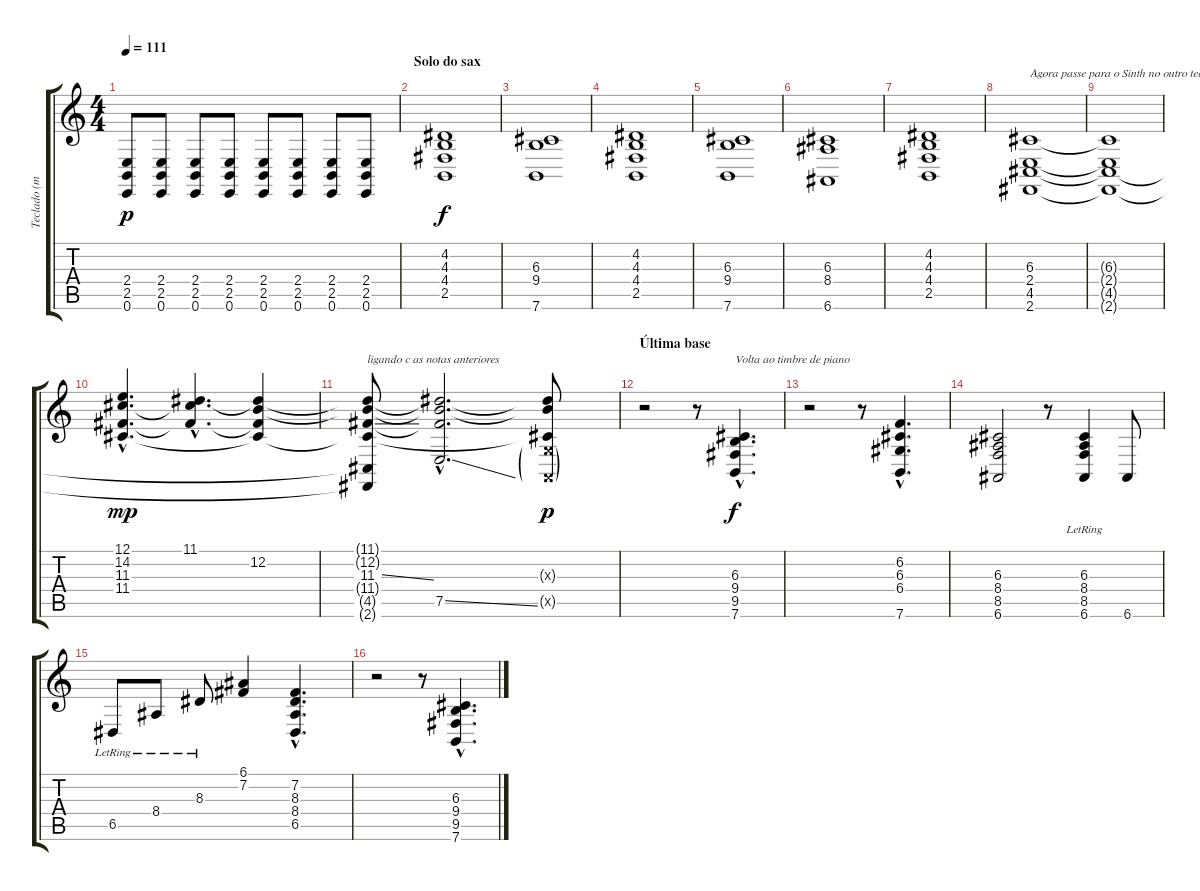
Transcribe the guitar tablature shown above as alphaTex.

\track ("Teclado (mão esquerda)" "Teclado (m") {instrument electricgrandpiano}
\staff {score tabs}
\tuning (E4 B3 G3 D3 A2 E2) {hide}
\ts (4 4)
\tempo 111
\clef g2
\ks c
(2.4 2.5 0.6).8{dy p} (2.4 2.5 0.6).8 (2.4 2.5 0.6).8 (2.4 2.5 0.6).8 (2.4 2.5 0.6).8 (2.4 2.5 0.6).8 (2.4 2.5 0.6).8 (2.4 2.5 0.6).8 |
\section ("" "Solo do sax")
(4.2 4.3 4.4 2.5).1{dy f} |
(6.3 9.4 7.6).1 |
(4.2 4.3 4.4 2.5).1 |
(6.3 9.4 7.6).1 |
(6.3 8.4 6.6).1 |
(4.2 4.3 4.4 2.5).1 |
(6.3 2.4 4.5 2.6).1{txt "Agora passe para o Sinth no outro teclado"} |
(6.3{t} 2.4{t} 4.5{t} 2.6{t}).1 |
(12.1{hac} 14.2{hac} 11.3{hac} 11.4{hac}).4{d dy mp volume 12 instrument synthstrings2} (11.1{hac} 14.2{hac t} 11.3{hac t}).4{d volume 12 instrument synthstrings2} (11.1{t} 12.2 11.3{t} 11.4{t}).4{volume 12 instrument synthstrings2} |
(11.1{t} 12.2{t} 11.3{ss} 11.4{t} 4.5{t} 2.6{t}).8{txt "ligando c as notas anteriores" volume 12 instrument synthstrings2} (11.1{hac t} 12.2{hac t} 11.3{hac t} 7.5{ss hac}).2{d volume 12 instrument synthstrings2} (11.1{t} 12.2{t} 0.3{g x} 11.4{t} 0.5{g x}).8{dy p volume 0 instrument synthstrings2} |
\section ("" "Última base")
r.2{volume 4 instrument electricgrandpiano} r.8 (6.3{hac} 9.4{hac} 9.5{hac} 7.6{hac}).4{d txt "Volta ao timbre de piano" dy f} |
r.2 r.8 (6.2{hac} 6.3{hac} 6.4{hac} 7.6{hac}).4{d} |
(6.3 8.4 8.5 6.6).2 r.8 (6.3{lr} 8.4{lr} 8.5{lr} 6.6).4 6.6.8 |
6.5{lr}.8 8.4{lr}.8 8.3{lr}.8 (6.1 7.2).4 (7.2{hac} 8.3{hac} 8.4{hac} 6.5{hac}).4{d} |
r.2 r.8 (6.3{hac} 9.4{hac} 9.5{hac} 7.6{hac}).4{d}
